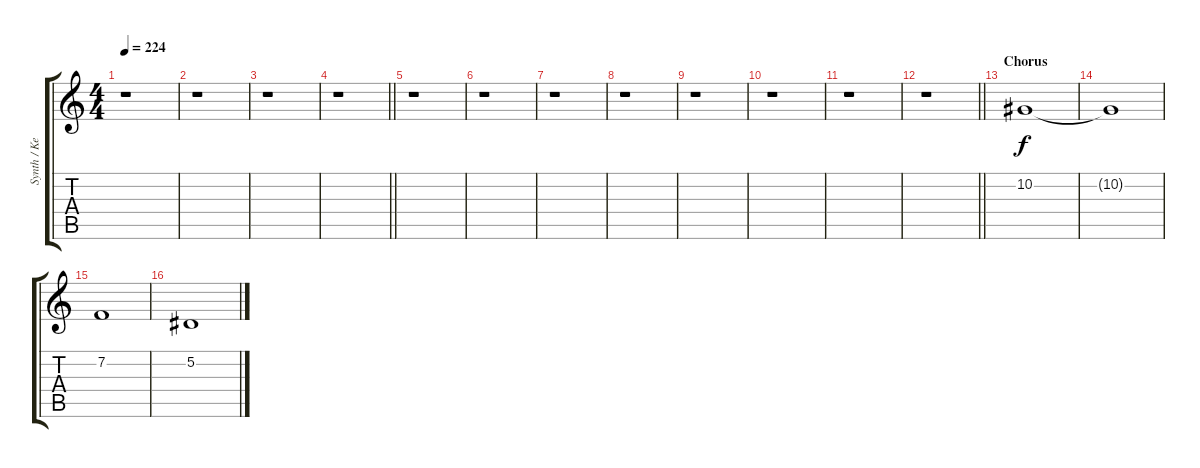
\track ("Synth / Keyboard I" "Synth / Ke") {instrument stringensemble1}
\staff {score tabs}
\tuning (Eb4 Bb3 Gb3 Db3 Ab2 Db2) {hide}
\ts (4 4)
\tempo 224
\clef g2
\ks c
r.1{dy f} |
r.1 |
r.1 |
\barLineRight lightlight
r.1 |
r.1 |
r.1 |
r.1 |
r.1 |
r.1 |
r.1 |
r.1 |
\barLineRight lightlight
r.1 |
\section ("" "Chorus")
10.2.1 |
10.2{t}.1 |
7.2.1 |
5.2.1
